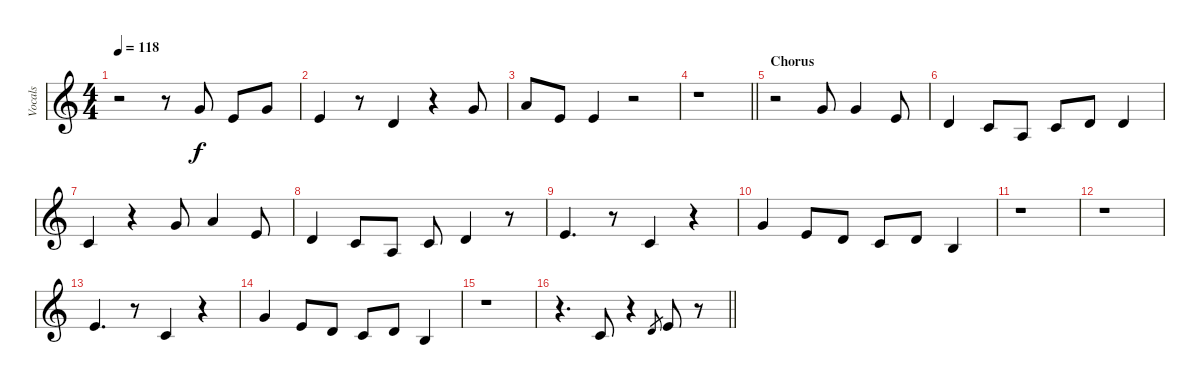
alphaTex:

\track ("Vocals" "Vocals") {instrument altosax}
\staff {score}
\tuning (E4 B3 G3 D3 A2 E2) {hide}
\ts (4 4)
\tempo 118
\clef g2
\ks c
r.2{dy f} r.8 3.1.8 0.1.8 3.1.8 |
0.1.4 r.8 3.2.4 r.4 3.1.8 |
5.1.8 0.1.8 0.1.4 r.2 |
\barLineRight lightlight
r.1 |
\section ("" "Chorus")
r.2 3.1.8 3.1.4 0.1.8 |
3.2.4 1.2.8 2.3.8 1.2.8 3.2.8 3.2.4 |
1.2.4 r.4 3.1.8 5.1.4 0.1.8 |
3.2.4 1.2.8 2.3.8 1.2.8 3.2.4 r.8 |
0.1.4{d} r.8 1.2.4 r.4 |
3.1.4 0.1.8 3.2.8 1.2.8 3.2.8 0.2.4 |
r.1 |
r.1 |
0.1.4{d} r.8 1.2.4 r.4 |
3.1.4 0.1.8 3.2.8 1.2.8 3.2.8 0.2.4 |
r.1 |
\barLineRight lightlight
r.4{d} 1.2.8 r.4 3.2.8{gr} 5.2.8 r.8
